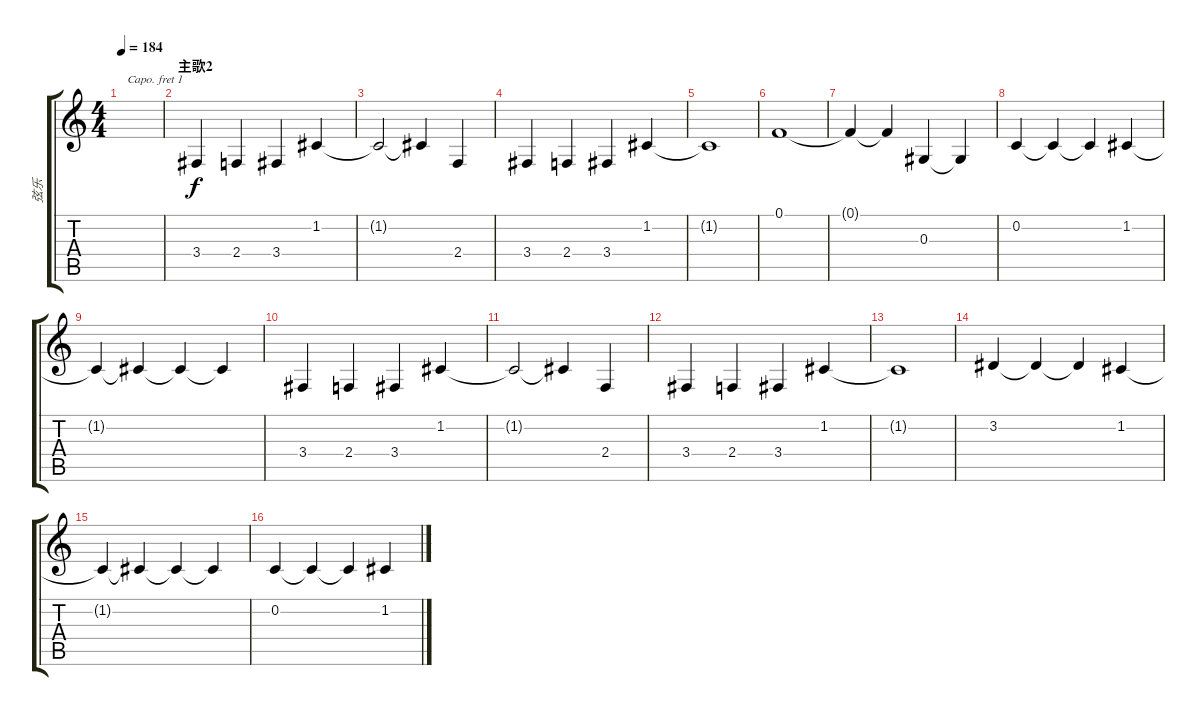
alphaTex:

\track ("弦乐" "弦乐") {instrument stringensemble1}
\staff {score tabs}
\capo 1
\tuning (E4 B3 G3 D3 A2 E2) {hide}
\ts (4 4)
\tempo 184
\clef g2
\ks c
|
\section ("" "主歌2")
3.4.4 2.4.4 3.4.4 1.2.4 |
1.2{t}.2 1.2{t}.4 2.4.4 |
3.4.4 2.4.4 3.4.4 1.2.4 |
1.2{t}.1 |
0.1.1 |
0.1{t}.4 0.1{t}.4 0.3.4 0.3{t}.4 |
0.2.4 0.2{t}.4 0.2{t}.4 1.2.4 |
1.2{t}.4 1.2{t}.4 1.2{t}.4 1.2{t}.4 |
3.4.4 2.4.4 3.4.4 1.2.4 |
1.2{t}.2 1.2{t}.4 2.4.4 |
3.4.4 2.4.4 3.4.4 1.2.4 |
1.2{t}.1 |
3.2.4 3.2{t}.4 3.2{t}.4 1.2.4 |
1.2{t}.4 1.2{t}.4 1.2{t}.4 1.2{t}.4 |
0.2.4 0.2{t}.4 0.2{t}.4 1.2.4
